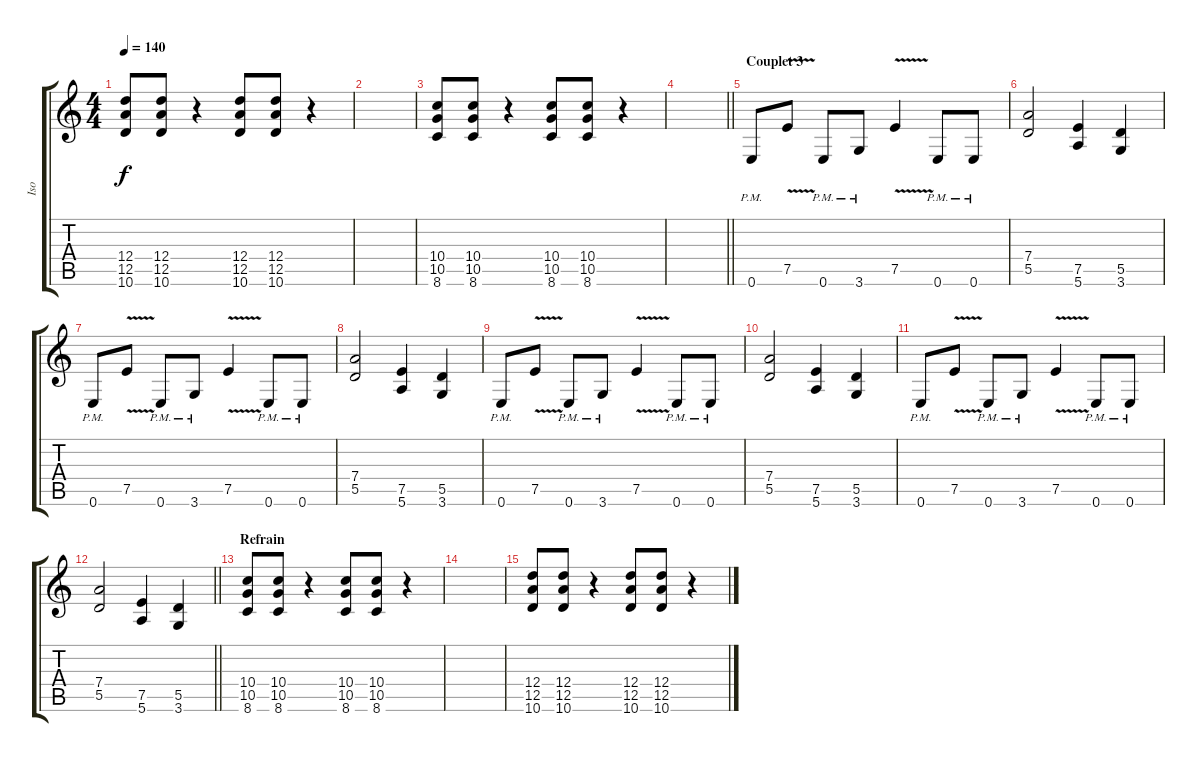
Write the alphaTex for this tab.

\track ("Iso" "Iso") {instrument distortionguitar}
\staff {score tabs}
\tuning (E4 B3 G3 D3 A2 E2) {hide}
\ts (4 4)
\tempo 140
\clef g2
\ks c
(12.4 12.5 10.6).8{dy f} (12.4 12.5 10.6).8 r.4 (12.4 12.5 10.6).8 (12.4 12.5 10.6).8 r.4 |
|
(10.4 10.5 8.6).8 (10.4 10.5 8.6).8 r.4 (10.4 10.5 8.6).8 (10.4 10.5 8.6).8 r.4 |
\barLineRight lightlight
|
\section ("" "Couplet 3")
0.6{pm}.8 7.5{v}.8 0.6{pm}.8 3.6{pm}.8 7.5{v}.4 0.6{pm}.8 0.6{pm}.8 |
(7.4 5.5).2 (7.5 5.6).4 (5.5 3.6).4 |
0.6{pm}.8 7.5{v}.8 0.6{pm}.8 3.6{pm}.8 7.5{v}.4 0.6{pm}.8 0.6{pm}.8 |
(7.4 5.5).2 (7.5 5.6).4 (5.5 3.6).4 |
0.6{pm}.8 7.5{v}.8 0.6{pm}.8 3.6{pm}.8 7.5{v}.4 0.6{pm}.8 0.6{pm}.8 |
(7.4 5.5).2 (7.5 5.6).4 (5.5 3.6).4 |
0.6{pm}.8 7.5{v}.8 0.6{pm}.8 3.6{pm}.8 7.5{v}.4 0.6{pm}.8 0.6{pm}.8 |
\barLineRight lightlight
(7.4 5.5).2 (7.5 5.6).4 (5.5 3.6).4 |
\section ("" "Refrain")
(10.4 10.5 8.6).8 (10.4 10.5 8.6).8 r.4 (10.4 10.5 8.6).8 (10.4 10.5 8.6).8 r.4 |
|
(12.4 12.5 10.6).8 (12.4 12.5 10.6).8 r.4 (12.4 12.5 10.6).8 (12.4 12.5 10.6).8 r.4
